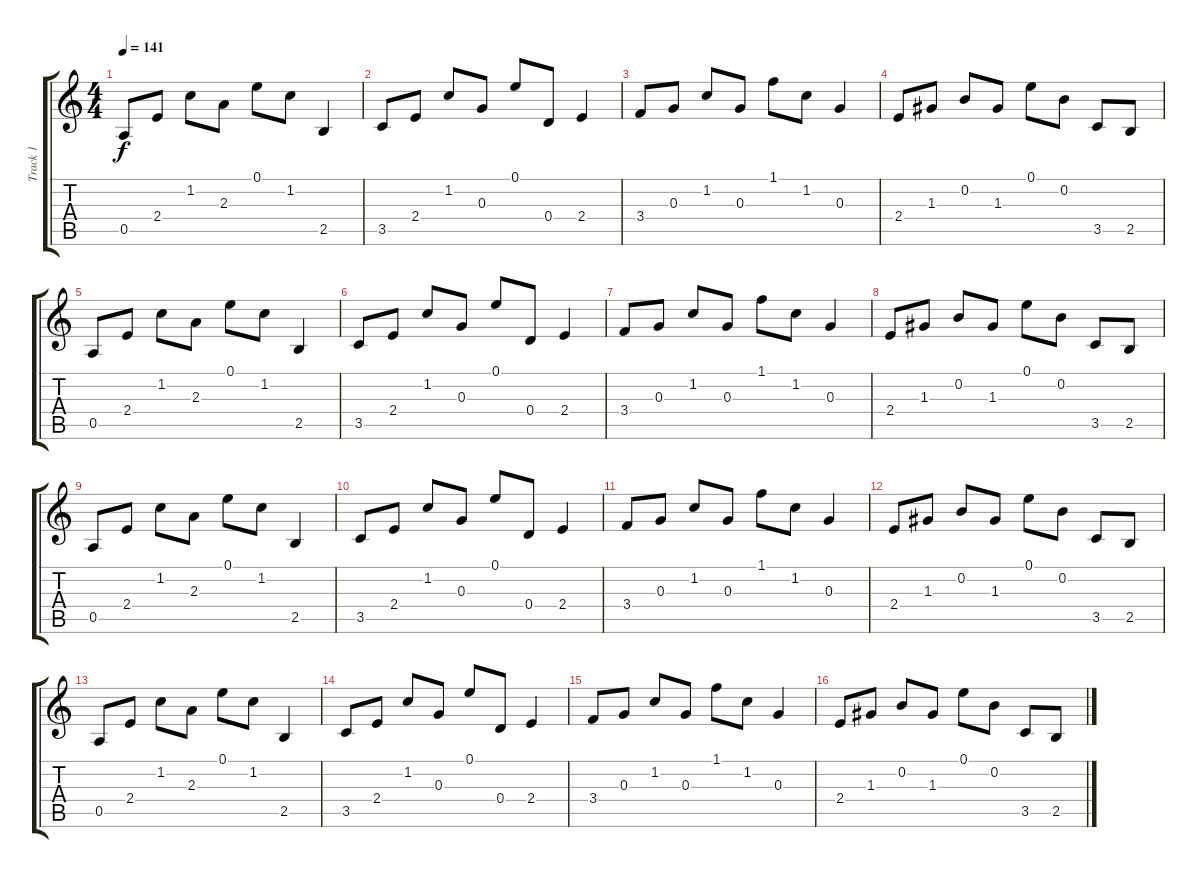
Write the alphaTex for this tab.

\track ("Track 1" "Track 1") {instrument acousticguitarsteel}
\staff {score tabs}
\tuning (E4 B3 G3 D3 A2 D2) {hide}
\ts (4 4)
\tempo 141
\clef g2
\ks c
0.5.8{dy f} 2.4.8 1.2.8 2.3.8 0.1.8 1.2.8 2.5.4 |
3.5.8 2.4.8 1.2.8 0.3.8 0.1.8 0.4.8 2.4.4 |
3.4.8 0.3.8 1.2.8 0.3.8 1.1.8 1.2.8 0.3.4 |
2.4.8 1.3.8 0.2.8 1.3.8 0.1.8 0.2.8 3.5.8 2.5.8 |
0.5.8 2.4.8 1.2.8 2.3.8 0.1.8 1.2.8 2.5.4 |
3.5.8 2.4.8 1.2.8 0.3.8 0.1.8 0.4.8 2.4.4 |
3.4.8 0.3.8 1.2.8 0.3.8 1.1.8 1.2.8 0.3.4 |
2.4.8 1.3.8 0.2.8 1.3.8 0.1.8 0.2.8 3.5.8 2.5.8 |
0.5.8 2.4.8 1.2.8 2.3.8 0.1.8 1.2.8 2.5.4 |
3.5.8 2.4.8 1.2.8 0.3.8 0.1.8 0.4.8 2.4.4 |
3.4.8 0.3.8 1.2.8 0.3.8 1.1.8 1.2.8 0.3.4 |
2.4.8 1.3.8 0.2.8 1.3.8 0.1.8 0.2.8 3.5.8 2.5.8 |
0.5.8 2.4.8 1.2.8 2.3.8 0.1.8 1.2.8 2.5.4 |
3.5.8 2.4.8 1.2.8 0.3.8 0.1.8 0.4.8 2.4.4 |
3.4.8 0.3.8 1.2.8 0.3.8 1.1.8 1.2.8 0.3.4 |
2.4.8 1.3.8 0.2.8 1.3.8 0.1.8 0.2.8 3.5.8 2.5.8
